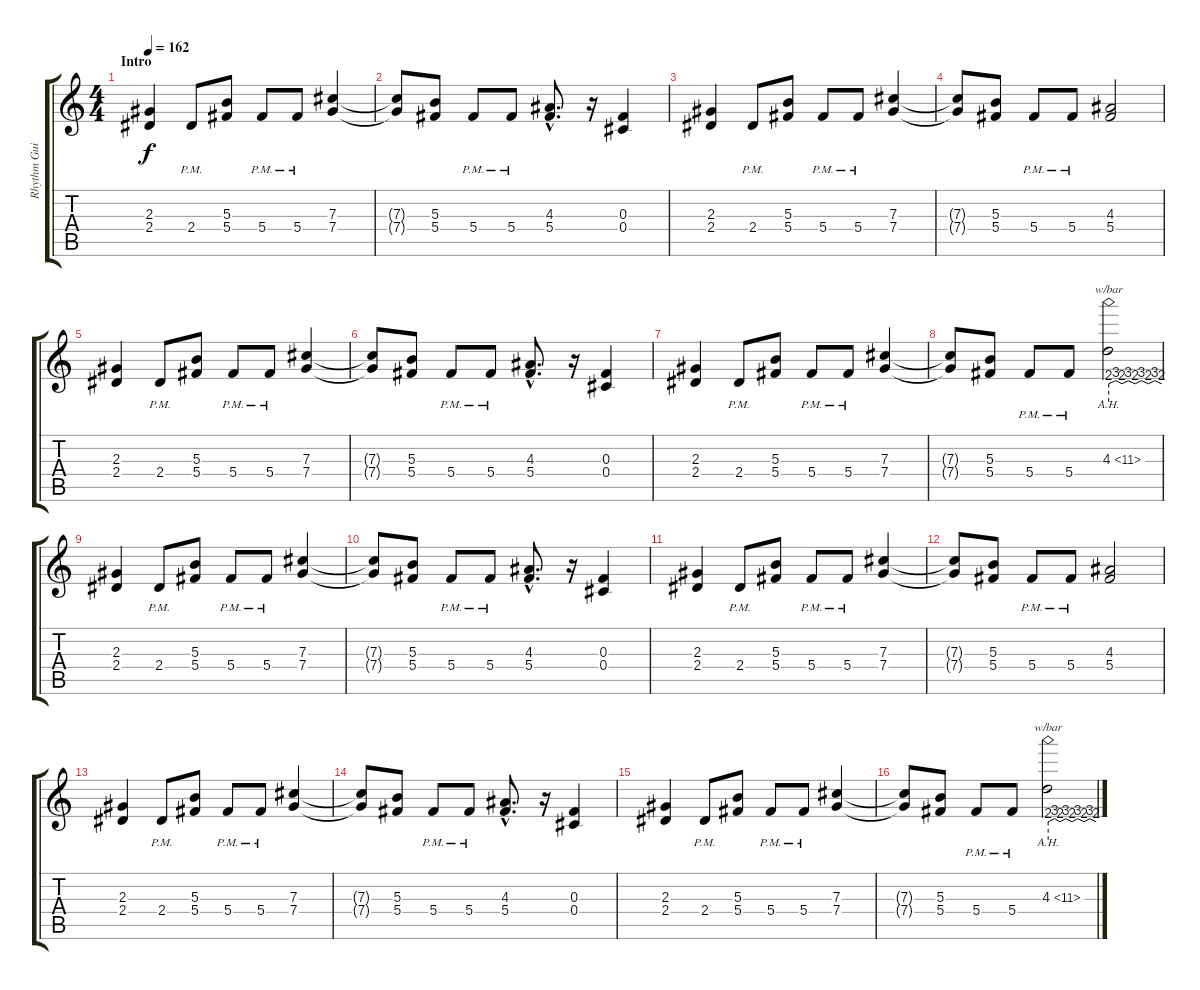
\track ("Rhythm Guitar 1" "Rhythm Gui") {instrument distortionguitar}
\staff {score tabs}
\tuning (Eb4 Bb3 Gb3 Db3 Ab2 Eb2) {hide}
\ts (4 4)
\section ("" "Intro")
\tempo 162
\clef g2
\ks c
(2.3 2.4).4{dy f instrument distortionguitar} 2.4{pm}.8 (5.3 5.4).8 5.4{pm}.8 5.4{pm}.8 (7.3 7.4).4 |
(7.3{t} 7.4{t}).8 (5.3 5.4).8 5.4{pm}.8 5.4{pm}.8 (4.3{hac} 5.4{hac}).8{d} r.16 (0.3 0.4).4 |
(2.3 2.4).4 2.4{pm}.8 (5.3 5.4).8 5.4{pm}.8 5.4{pm}.8 (7.3 7.4).4 |
(7.3{t} 7.4{t}).8 (5.3 5.4).8 5.4{pm}.8 5.4{pm}.8 (4.3 5.4).2 |
(2.3 2.4).4 2.4{pm}.8 (5.3 5.4).8 5.4{pm}.8 5.4{pm}.8 (7.3 7.4).4 |
(7.3{t} 7.4{t}).8 (5.3 5.4).8 5.4{pm}.8 5.4{pm}.8 (4.3{hac} 5.4{hac}).8{d} r.16 (0.3 0.4).4 |
(2.3 2.4).4 2.4{pm}.8 (5.3 5.4).8 5.4{pm}.8 5.4{pm}.8 (7.3 7.4).4 |
(7.3{t} 7.4{t}).8 (5.3 5.4).8 5.4{pm}.8 5.4{pm}.8 4.3{ah 7}.2{tbe (custom default 0 8 8 12 15 8 22 12 30 8 37 12 45 8 52 12 60 8)} |
(2.3 2.4).4 2.4{pm}.8 (5.3 5.4).8 5.4{pm}.8 5.4{pm}.8 (7.3 7.4).4 |
(7.3{t} 7.4{t}).8 (5.3 5.4).8 5.4{pm}.8 5.4{pm}.8 (4.3{hac} 5.4{hac}).8{d} r.16 (0.3 0.4).4 |
(2.3 2.4).4 2.4{pm}.8 (5.3 5.4).8 5.4{pm}.8 5.4{pm}.8 (7.3 7.4).4 |
(7.3{t} 7.4{t}).8 (5.3 5.4).8 5.4{pm}.8 5.4{pm}.8 (4.3 5.4).2 |
(2.3 2.4).4 2.4{pm}.8 (5.3 5.4).8 5.4{pm}.8 5.4{pm}.8 (7.3 7.4).4 |
(7.3{t} 7.4{t}).8 (5.3 5.4).8 5.4{pm}.8 5.4{pm}.8 (4.3{hac} 5.4{hac}).8{d} r.16 (0.3 0.4).4 |
(2.3 2.4).4 2.4{pm}.8 (5.3 5.4).8 5.4{pm}.8 5.4{pm}.8 (7.3 7.4).4 |
(7.3{t} 7.4{t}).8 (5.3 5.4).8 5.4{pm}.8 5.4{pm}.8 4.3{ah 7}.2{tbe (custom default 0 8 8 12 15 8 22 12 30 8 37 12 45 8 52 12 60 8)}
